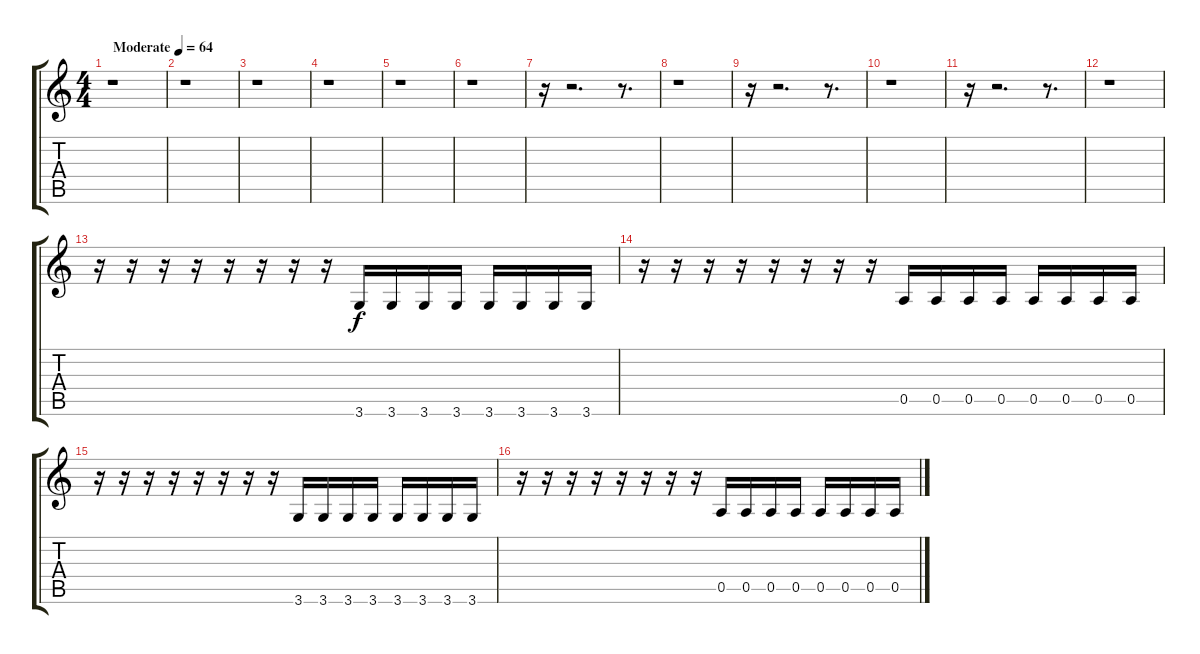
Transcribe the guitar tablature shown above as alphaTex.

\track "" {instrument fretlessbass}
\staff {score tabs}
\tuning (E4 B3 G3 D3 A2 E2) {hide}
\ts (4 4)
\tempo (64 "Moderate")
\clef g2
\ks c
r.1{dy f instrument fretlessbass} |
r.1 |
r.1 |
r.1 |
r.1 |
r.1 |
r.16 r.2{d} r.8{d} |
r.1 |
r.16 r.2{d} r.8{d} |
r.1 |
r.16 r.2{d} r.8{d} |
r.1 |
r.16 r.16 r.16 r.16 r.16 r.16 r.16 r.16 3.6.16 3.6.16 3.6.16 3.6.16 3.6.16 3.6.16 3.6.16 3.6.16 |
r.16 r.16 r.16 r.16 r.16 r.16 r.16 r.16 0.5.16 0.5.16 0.5.16 0.5.16 0.5.16 0.5.16 0.5.16 0.5.16 |
r.16 r.16 r.16 r.16 r.16 r.16 r.16 r.16 3.6.16 3.6.16 3.6.16 3.6.16 3.6.16 3.6.16 3.6.16 3.6.16 |
r.16 r.16 r.16 r.16 r.16 r.16 r.16 r.16 0.5.16 0.5.16 0.5.16 0.5.16 0.5.16 0.5.16 0.5.16 0.5.16
